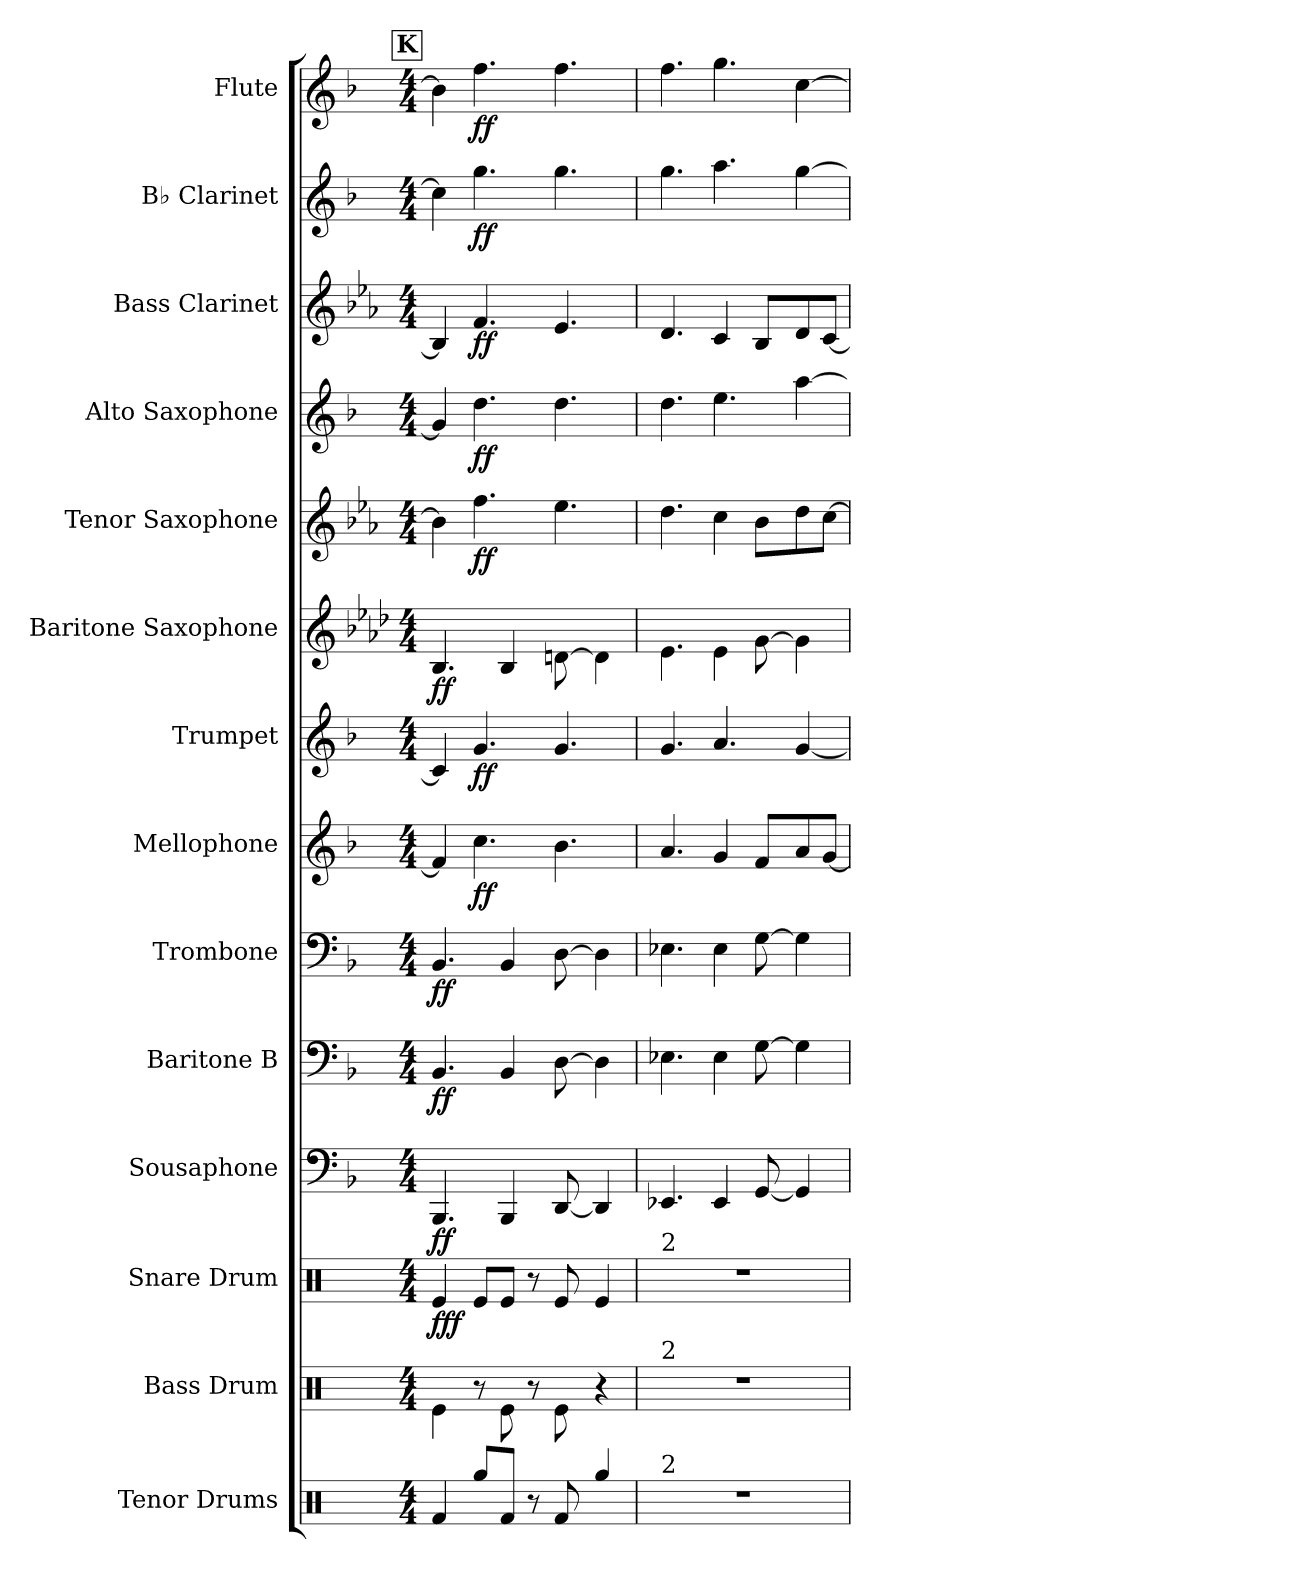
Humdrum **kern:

**kern	**kern	**kern	**dynam	**kern	**dynam	**kern	**dynam	**kern	**dynam	**kern	**dynam	**kern	**dynam	**kern	**dynam	**kern	**dynam	**kern	**dynam	**kern	**dynam	**kern	**dynam	**kern	**dynam
*part14	*part13	*part12	*part12	*part11	*part11	*part10	*part10	*part9	*part9	*part8	*part8	*part7	*part7	*part6	*part6	*part5	*part5	*part4	*part4	*part3	*part3	*part2	*part2	*part1	*part1
*staff14	*staff13	*staff12	*staff12	*staff11	*staff11	*staff10	*staff10	*staff9	*staff9	*staff8	*staff8	*staff7	*staff7	*staff6	*staff6	*staff5	*staff5	*staff4	*staff4	*staff3	*staff3	*staff2	*staff2	*staff1	*staff1
*I"Tenor Drums	*I"Bass Drum	*I"Snare Drum	*	*I"Sousaphone	*	*I"Baritone B	*	*I"Trombone	*	*I"Mellophone	*	*I"Trumpet	*	*I"Baritone Saxophone	*	*I"Tenor Saxophone	*	*I"Alto Saxophone	*	*I"Bass Clarinet	*	*I"B♭ Clarinet	*	*I"Flute	*
*I'TD	*I'B. Dr.	*I'SD	*	*I'Sou	*	*I'Bar B	*	*I'Tbn	*	*I'Mel	*	*I'Tpt	*	*I'B Sax	*	*I'T Sax	*	*I'A Sax	*	*I'B Cl	*	*I'Cl	*	*I'F	*
*clefX	*clefX	*clefX	*	*clefF4	*	*clefF4	*	*clefF4	*	*clefG2	*	*clefG2	*	*clefG2	*	*clefG2	*	*clefG2	*	*clefG2	*	*clefG2	*	*clefG2	*
*	*	*	*	*	*	*	*	*	*	*ITrd4c7	*	*ITrd1c2	*	*ITrd12c21	*	*ITrd8c14	*	*ITrd5c9	*	*ITrd8c14	*	*ITrd1c2	*	*	*
*k[]	*k[]	*k[]	*	*k[b-]	*	*k[b-]	*	*k[b-]	*	*k[b-e-]	*	*k[b-e-a-]	*	*k[b-e-a-d-]	*	*k[b-e-a-]	*	*k[b-e-a-d-]	*	*k[b-e-a-]	*	*k[b-e-a-]	*	*k[b-]	*
*M4/4	*M4/4	*M4/4	*	*M4/4	*	*M4/4	*	*M4/4	*	*M4/4	*	*M4/4	*	*M4/4	*	*M4/4	*	*M4/4	*	*M4/4	*	*M4/4	*	*M4/4	*
!!LO:REH:place=s1:a:B:fs=14:t=K
=89	=89	=89	=89	=89	=89	=89	=89	=89	=89	=89	=89	=89	=89	=89	=89	=89	=89	=89	=89	=89	=89	=89	=89	=89	=89
!	!	!	!LO:DY:b	!	!LO:DY:b	!	!LO:DY:b	!	!LO:DY:b	!	!	!	!	!	!LO:DY:b	!	!	!	!	!	!	!	!	!	!
4Rf/	4Re\	4Re/	fff	4.BBB-/	ff	4.BB-/	ff	4.BB-/	ff	4B-/]	.	4B-/]	.	4.BB-/	ff	4B-\]	.	4B-/]	.	4BB-/]	.	4b-\]	.	4b-\]	.
!	!	!	!	!	!	!	!	!	!	!	!LO:DY:b	!	!LO:DY:b	!	!	!	!LO:DY:b	!	!LO:DY:b	!	!LO:DY:b	!	!LO:DY:b	!	!LO:DY:b
8Rgg/L	8r	8Re/L	.	.	.	.	.	.	.	4.f\	ff	4.f/	ff	.	.	4.f\	ff	4.f\	ff	4.F/	ff	4.ff\	ff	4.ff\	ff
8Rf/J	8Re\	8Re/J	.	4BBB-/	.	4BB-/	.	4BB-/	.	.	.	.	.	4BB-/	.	.	.	.	.	.	.	.	.	.	.
8r	8r	8r	.	.	.	.	.	.	.	.	.	.	.	.	.	.	.	.	.	.	.	.	.	.	.
8Rf/	8Re\	8Re/	.	[8DD/	.	[8D\	.	[8D\	.	4.e-\	.	4.f/	.	[8Dn\	.	4.e-\	.	4.f\	.	4.E-/	.	4.ff\	.	4.ff\	.
4Rgg/	4r	4Re/	.	4DD/]	.	4D\]	.	4D\]	.	.	.	.	.	4D\]	.	.	.	.	.	.	.	.	.	.	.
=90	=90	=90	=90	=90	=90	=90	=90	=90	=90	=90	=90	=90	=90	=90	=90	=90	=90	=90	=90	=90	=90	=90	=90	=90	=90
!	!	!LO:TX:a:t=2	!	!	!	!	!	!	!	!	!	!	!	!	!	!	!	!	!	!	!	!	!	!	!
!	!LO:TX:a:t=2	!	!	!	!	!	!	!	!	!	!	!	!	!	!	!	!	!	!	!	!	!	!	!	!
!LO:TX:a:t=2	!	!	!	!	!	!	!	!	!	!	!	!	!	!	!	!	!	!	!	!	!	!	!	!	!
1r	1r	1r	.	4.EE-X/	.	4.E-X\	.	4.E-X\	.	4.d/	.	4.f/	.	4.E-\	.	4.d\	.	4.f\	.	4.D/	.	4.ff\	.	4.ff\	.
.	.	.	.	4EE-/	.	4E-\	.	4E-\	.	4c/	.	4.g/	.	4E-\	.	4c\	.	4.g\	.	4C/	.	4.gg\	.	4.gg\	.
.	.	.	.	[8GG/	.	[8G\	.	[8G\	.	8B-/L	.	.	.	[8G\	.	8B-\L	.	.	.	8BB-/L	.	.	.	.	.
.	.	.	.	4GG/]	.	4G\]	.	4G\]	.	8d/	.	[4f/	.	4G\]	.	8d\	.	[4cc\	.	8D/	.	[4ff\	.	[4cc\	.
.	.	.	.	.	.	.	.	.	.	[8c/J	.	.	.	.	.	[8c\J	.	.	.	[8C/J	.	.	.	.	.
=	=	=	=	=	=	=	=	=	=	=	=	=	=	=	=	=	=	=	=	=	=	=	=	=	=
*-	*-	*-	*-	*-	*-	*-	*-	*-	*-	*-	*-	*-	*-	*-	*-	*-	*-	*-	*-	*-	*-	*-	*-	*-	*-
